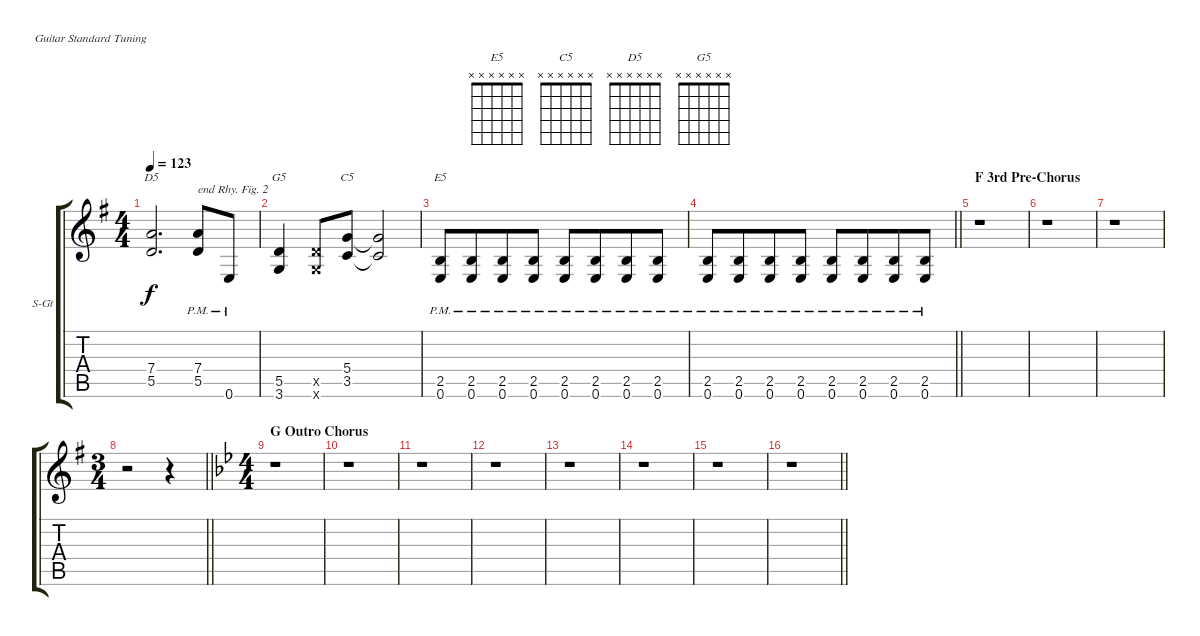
\bracketExtendMode groupsimilarinstruments
\firstSystemTrackNameOrientation horizontal
\otherSystemsTrackNameOrientation horizontal
\track ("guitar 2" "S-Gt") {instrument pad3polysynth}
\staff {score tabs}
\tuning (E4 B3 G3 D3 A2 E2)
\displaytranspose 12
\chord ("E5" x x x x x x)
\chord ("C5" x x x x x x)
\chord ("D5" x x x x x x)
\chord ("G5" x x x x x x)
\ts (4 4)
\tempo 123
\clef g2
\ks g
(7.4 5.5).2{d ch "D5" dy f} (7.4{pm} 5.5{pm}).8{txt "end Rhy. Fig. 2"} 0.6{pm}.8 |
(5.5 3.6).4{ch "G5"} (5.5{x} 3.6{x}).8 (5.4 3.5).8{ch "C5"} (5.4{t} 3.5{t}).2 |
(2.5{pm} 0.6{pm}).8{ch "E5"} (2.5{pm} 0.6{pm}).8{beam merge} (2.5{pm} 0.6{pm}).8 (2.5{pm} 0.6{pm}).8 (2.5{pm} 0.6{pm}).8 (2.5{pm} 0.6{pm}).8{beam merge} (2.5{pm} 0.6{pm}).8 (2.5{pm} 0.6{pm}).8 |
\barLineRight lightlight
(2.5{pm} 0.6{pm}).8 (2.5{pm} 0.6{pm}).8{beam merge} (2.5{pm} 0.6{pm}).8 (2.5{pm} 0.6{pm}).8 (2.5{pm} 0.6{pm}).8 (2.5{pm} 0.6{pm}).8{beam merge} (2.5{pm} 0.6{pm}).8 (2.5{pm} 0.6{pm}).8 |
\section ("" "F 3rd Pre-Chorus")
r.1 |
r.1 |
r.1 |
\ts (3 4)
\beaming (8 2 2 2 2)
\barLineRight lightlight
r.2 r.4 |
\ts (4 4)
\beaming (8 2 2 2 2)
\section ("" "G Outro Chorus")
\ks bb
r.1 |
r.1 |
r.1 |
r.1 |
r.1 |
r.1 |
r.1 |
\barLineRight lightlight
r.1
